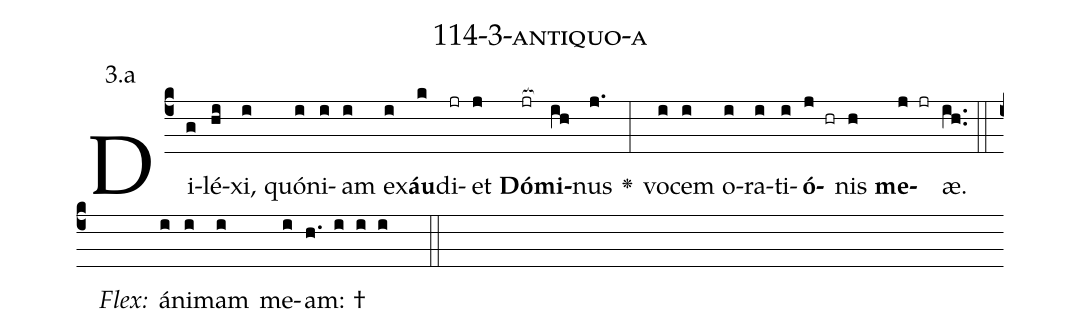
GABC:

name: 114-3-antiquo-a;
annotation: 3.a;
%%
(c4)Di(g)lé(hi)xi,(i) quón(i)i(i)am(i) ex(i)<b>áu</b>(k)di(jr)et(j) <b>Dó</b>(jr[ocb:1{])<b>mi</b>(ih[ocb:0}])nus(j.) <v>\greheightstar</v>(:) vo(i)cem(i) o(i)ra(i)ti(i)<b>ó</b>(j hr)nis(h) <b>me</b>(j jr)æ.(ih..) (::)
<i>Flex:</i>()  á(i)ni(i)mam(i) me(i)am: †(h. i i i  ::)

%E(i) u(i) o(j) u(h) a(j) e.(ih..) (::)
